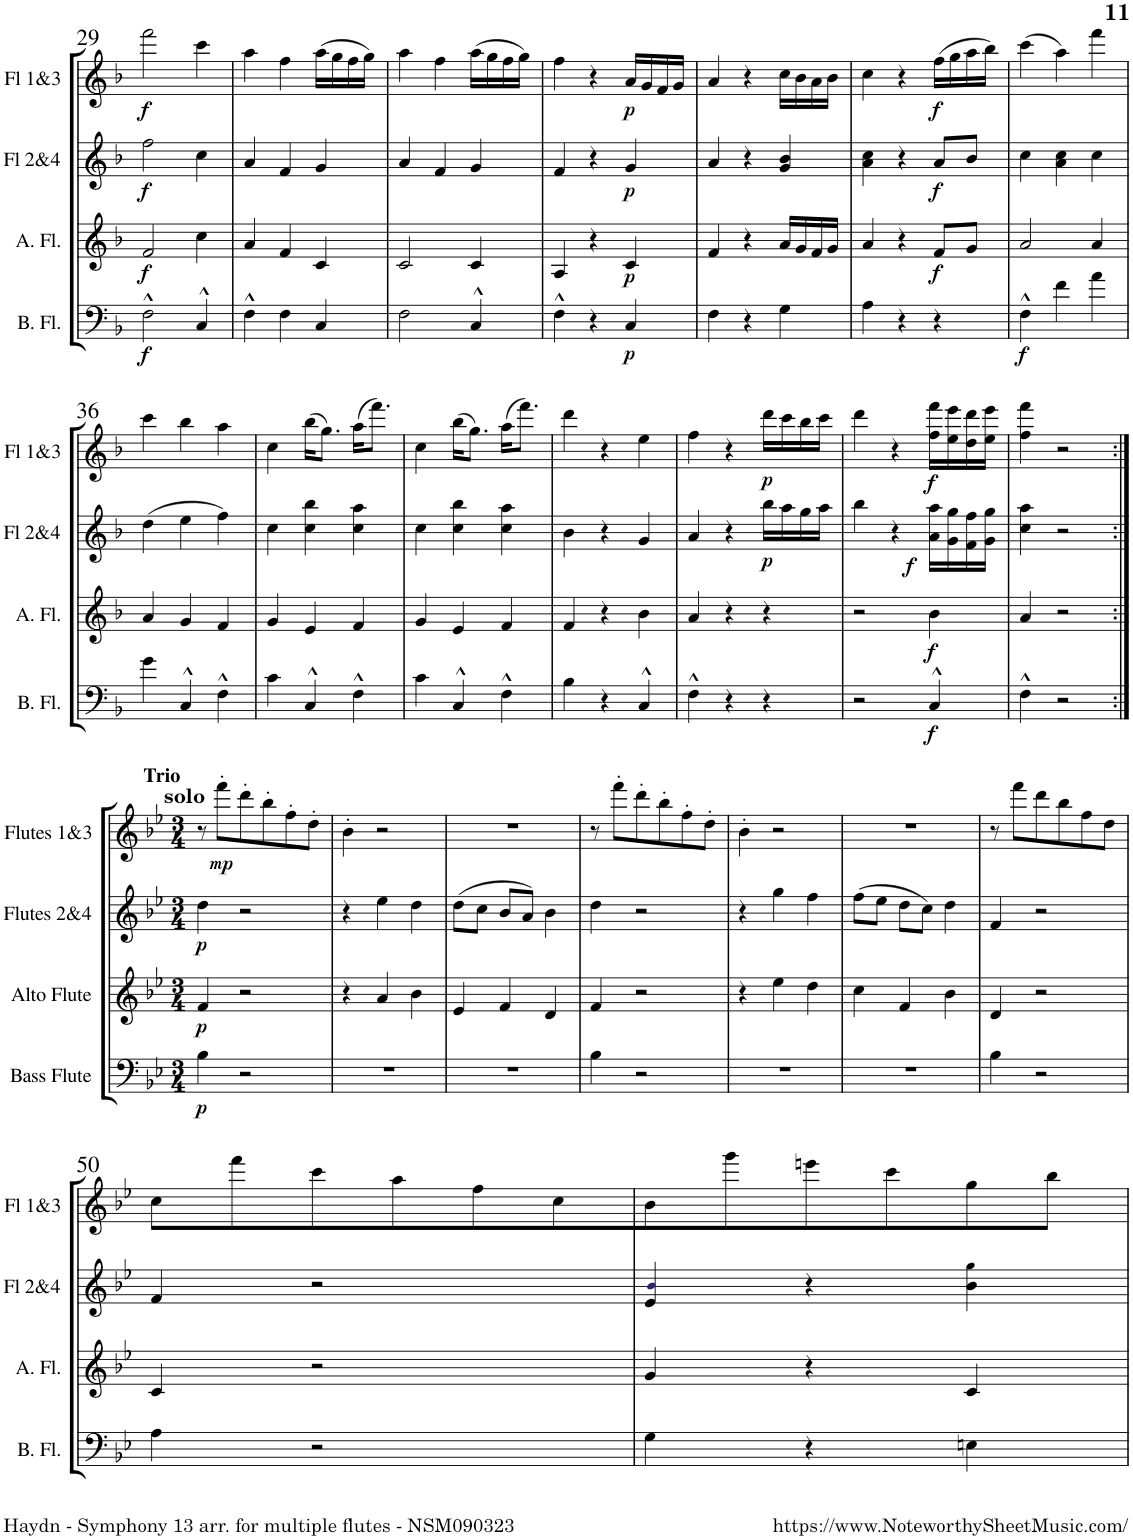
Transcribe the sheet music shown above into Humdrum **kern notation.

**kern	**dynam	**kern	**dynam	**kern	**dynam	**kern	**dynam
*part4	*part4	*part3	*part3	*part2	*part2	*part1	*part1
*staff4	*staff4	*staff3	*staff3	*staff2	*staff2	*staff1	*staff1
*I"Bass Flute	*	*I"Alto Flute	*	*I"Flutes 2&amp;4	*	*I"Flutes 1&amp;3	*
*I'B. Fl.	*	*I'A. Fl.	*	*I'Fl 2&amp;4	*	*I'Fl 1&amp;3	*
!!LO:PB:g=z
*clefF4	*	*clefG2	*	*clefG2	*	*clefG2	*
*k[b-]	*	*k[b-]	*	*k[b-]	*	*k[b-]	*
*M3/4	*	*M3/4	*	*M3/4	*	*M3/4	*
=29	=29	=29	=29	=29	=29	=29	=29
!	!LO:DY:b	!	!LO:DY:b	!	!LO:DY:b	!	!LO:DY:b
2F^^\	f	2f/	f	2ff\	f	2fff\	f
4C^^/	.	4cc\	.	4cc\	.	4ccc\	.
=30	=30	=30	=30	=30	=30	=30	=30
4F^^\	.	4a/	.	4a/	.	4aa\	.
4F\	.	4f/	.	4f/	.	4ff\	.
4C/	.	4c/	.	4g/	.	(16aa\LL	.
.	.	.	.	.	.	16gg\	.
.	.	.	.	.	.	16ff\	.
.	.	.	.	.	.	16gg\JJ)	.
=31	=31	=31	=31	=31	=31	=31	=31
2F\	.	2c/	.	4a/	.	4aa\	.
.	.	.	.	4f/	.	4ff\	.
4C^^/	.	4c/	.	4g/	.	(16aa\LL	.
.	.	.	.	.	.	16gg\	.
.	.	.	.	.	.	16ff\	.
.	.	.	.	.	.	16gg\JJ)	.
=32	=32	=32	=32	=32	=32	=32	=32
4F^^\	.	4A/	.	4f/	.	4ff\	.
4r	.	4r	.	4r	.	4r	.
!	!LO:DY:b	!	!LO:DY:b	!	!LO:DY:b	!	!LO:DY:b
4C/	p	4c/	p	4g/	p	16a/LL	p
.	.	.	.	.	.	16g/	.
.	.	.	.	.	.	16f/	.
.	.	.	.	.	.	16g/JJ	.
=33	=33	=33	=33	=33	=33	=33	=33
4F\	.	4f/	.	4a/	.	4a/	.
4r	.	4r	.	4r	.	4r	.
4G\	.	16a/LL	.	4g/ 4b-/	.	16cc\LL	.
.	.	16g/	.	.	.	16b-\	.
.	.	16f/	.	.	.	16a\	.
.	.	16g/JJ	.	.	.	16b-\JJ	.
=34	=34	=34	=34	=34	=34	=34	=34
4A\	.	4a/	.	4a\ 4cc\	.	4cc\	.
4r	.	4r	.	4r	.	4r	.
!	!	!	!LO:DY:b	!	!LO:DY:b	!	!LO:DY:b
4r	.	8f/L	f	8a/L	f	(16ff\LL	f
.	.	.	.	.	.	16gg\	.
.	.	8g/J	.	8b-/J	.	16aa\	.
.	.	.	.	.	.	16bb-\JJ)	.
=35	=35	=35	=35	=35	=35	=35	=35
!	!LO:DY:b	!	!	!	!	!	!
4F^^\	f	2a/	.	4cc\	.	(4ccc\	.
4f\	.	.	.	4a\ 4cc\	.	4aa\)	.
4a\	.	4a/	.	4cc\	.	4fff\	.
!!LO:LB:g=z
=36	=36	=36	=36	=36	=36	=36	=36
4g\	.	4a/	.	(4dd\	.	4ccc\	.
4C^^/	.	4g/	.	4ee\	.	4bb-\	.
4F^^\	.	4f/	.	4ff\)	.	4aa\	.
=37	=37	=37	=37	=37	=37	=37	=37
4c\	.	4g/	.	4cc\	.	4cc\	.
4C^^/	.	4e/	.	4cc\ 4bb-\	.	(16bb-\KL	.
.	.	.	.	.	.	8.gg\J)	.
4F^^\	.	4f/	.	4cc\ 4aa\	.	(16aa\KL	.
.	.	.	.	.	.	8.fff\J)	.
=38	=38	=38	=38	=38	=38	=38	=38
4c\	.	4g/	.	4cc\	.	4cc\	.
4C^^/	.	4e/	.	4cc\ 4bb-\	.	(16bb-\KL	.
.	.	.	.	.	.	8.gg\J)	.
4F^^\	.	4f/	.	4cc\ 4aa\	.	(16aa\KL	.
.	.	.	.	.	.	8.fff\J)	.
=39	=39	=39	=39	=39	=39	=39	=39
4B-\	.	4f/	.	4b-\	.	4ddd\	.
4r	.	4r	.	4r	.	4r	.
4C^^/	.	4b-\	.	4g/	.	4ee\	.
=40	=40	=40	=40	=40	=40	=40	=40
4F^^\	.	4a/	.	4a/	.	4ff\	.
4r	.	4r	.	4r	.	4r	.
!	!	!	!	!	!LO:DY:b	!	!LO:DY:b
4r	.	4r	.	16bb-\LL	p	16ddd\LL	p
.	.	.	.	16aa\	.	16ccc\	.
.	.	.	.	16gg\	.	16bb-\	.
.	.	.	.	16aa\JJ	.	16ccc\JJ	.
=41	=41	=41	=41	=41	=41	=41	=41
2r	.	2r	.	4bb-\	.	4ddd\	.
.	.	.	.	4r	.	4r	.
!	!LO:DY:b	!	!LO:DY:b	!	!LO:DY:b	!	!LO:DY:b
4C^^/	f	4b-\	f	16a\ 16aa\LL	f	16ff\ 16fff\LL	f
.	.	.	.	16g\ 16gg\	.	16ee\ 16eee\	.
.	.	.	.	16f\ 16ff\	.	16dd\ 16ddd\	.
.	.	.	.	16g\ 16gg\JJ	.	16ee\ 16eee\JJ	.
=42	=42	=42	=42	=42	=42	=42	=42
4F^^\	.	4a/	.	4cc\ 4aa\	.	4ff\ 4fff\	.
2r	.	2r	.	2r	.	2r	.
!!LO:LB:g=z
=43:|!	=43:|!	=43:|!	=43:|!	=43:|!	=43:|!	=43:|!	=43:|!
*k[b-e-]	*	*k[b-e-]	*	*k[b-e-]	*	*k[b-e-]	*
*M3/4	*	*M3/4	*	*M3/4	*	*M3/4	*
!	!	!	!	!	!	!LO:TX:a:B:t=Trio	!
!	!	!	!	!	!	!LO:TX:a:B:t=solo	!
!	!LO:DY:b	!	!LO:DY:b	!	!LO:DY:b	!	!
4B-\	p	4f/	p	4dd\	p	8r	.
!	!	!	!	!	!	!	!LO:DY:b
.	.	.	.	.	.	8fff'\L	mp
2r	.	2r	.	2r	.	8ddd'\	.
.	.	.	.	.	.	8bb-'\	.
.	.	.	.	.	.	8ff'\	.
.	.	.	.	.	.	8dd'\J	.
=44	=44	=44	=44	=44	=44	=44	=44
2.r	.	4r	.	4r	.	4b-'\	.
.	.	4a/	.	4ee-\	.	2r	.
.	.	4b-\	.	4dd\	.	.	.
=45	=45	=45	=45	=45	=45	=45	=45
2.r	.	4e-/	.	(8dd\L	.	2.r	.
.	.	.	.	8cc\J	.	.	.
.	.	4f/	.	8b-/L	.	.	.
.	.	.	.	8a/J)	.	.	.
.	.	4d/	.	4b-\	.	.	.
=46	=46	=46	=46	=46	=46	=46	=46
4B-\	.	4f/	.	4dd\	.	8r	.
.	.	.	.	.	.	8fff'\L	.
2r	.	2r	.	2r	.	8ddd'\	.
.	.	.	.	.	.	8bb-'\	.
.	.	.	.	.	.	8ff'\	.
.	.	.	.	.	.	8dd'\J	.
=47	=47	=47	=47	=47	=47	=47	=47
2.r	.	4r	.	4r	.	4b-'\	.
.	.	4ee-\	.	4gg\	.	2r	.
.	.	4dd\	.	4ff\	.	.	.
=48	=48	=48	=48	=48	=48	=48	=48
2.r	.	4cc\	.	(8ff\L	.	2.r	.
.	.	.	.	8ee-\J	.	.	.
.	.	4f/	.	8dd\L	.	.	.
.	.	.	.	8cc\J)	.	.	.
.	.	4b-\	.	4dd\	.	.	.
=49	=49	=49	=49	=49	=49	=49	=49
4B-\	.	4d/	.	4f/	.	8r	.
.	.	.	.	.	.	8fff\L	.
2r	.	2r	.	2r	.	8ddd\	.
.	.	.	.	.	.	8bb-\	.
.	.	.	.	.	.	8ff\	.
.	.	.	.	.	.	8dd\J	.
!!LO:LB:g=z
=50	=50	=50	=50	=50	=50	=50	=50
4A\	.	4c/	.	4f/	.	8cc\L	.
.	.	.	.	.	.	8fff\	.
2r	.	2r	.	2r	.	8ccc\	.
.	.	.	.	.	.	8aa\	.
.	.	.	.	.	.	8ff\	.
.	.	.	.	.	.	8cc\	.
=51	=51	=51	=51	=51	=51	=51	=51
4G\	.	4g/	.	4e-/ 4b-!i/	.	8b-\	.
.	.	.	.	.	.	8ggg\	.
4r	.	4r	.	4r	.	8eeen\	.
.	.	.	.	.	.	8ccc\	.
4En\	.	4c/	.	4b-\ 4gg!\	.	8gg\	.
.	.	.	.	.	.	8bb-\J	.
=	=	=	=	=	=	=	=
*-	*-	*-	*-	*-	*-	*-	*-
